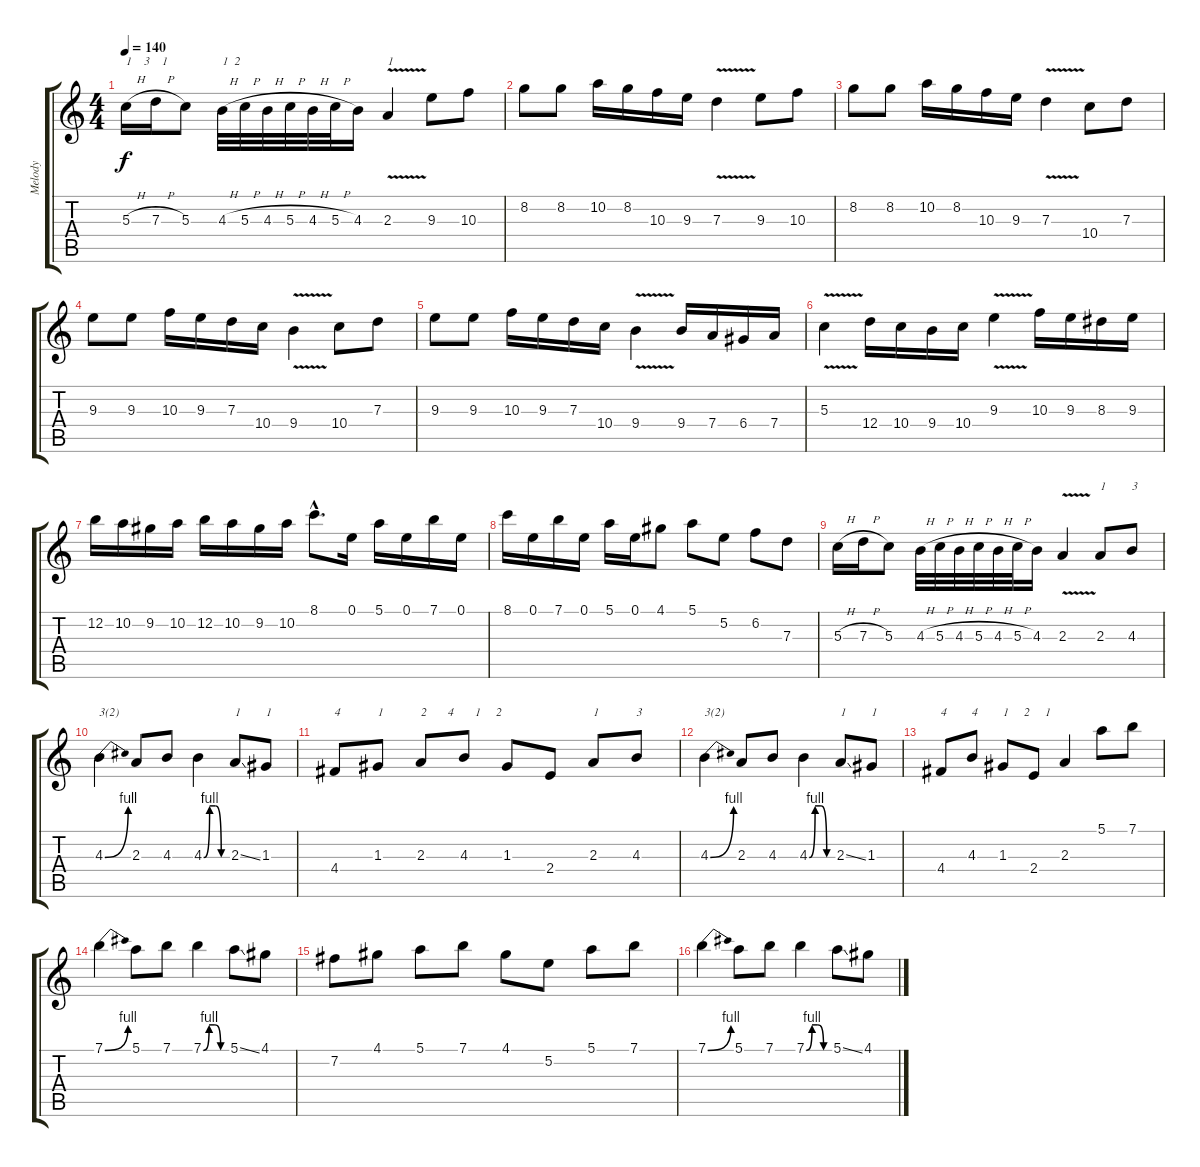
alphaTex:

\track ("Melody" "Melody") {instrument distortionguitar}
\staff {score tabs}
\tuning (E4 B3 G3 D3 A2 E2) {hide}
\ts (4 4)
\tempo 140
\clef g2
\ks c
5.3{h}.16{txt "1    3    1" dy f} 7.3{h}.16 5.3.8 4.3{h}.32{txt "1  2"} 5.3{h}.32 4.3{h}.32 5.3{h}.32 4.3{h}.32 5.3{h}.32 4.3.16 2.3{v}.4{txt "1"} 9.3.8 10.3.8 |
8.2.8 8.2.8 10.2.16 8.2.16 10.3.16 9.3.16 7.3{v}.4 9.3.8 10.3.8 |
8.2.8 8.2.8 10.2.16 8.2.16 10.3.16 9.3.16 7.3{v}.4 10.4.8 7.3.8 |
9.3.8 9.3.8 10.3.16 9.3.16 7.3.16 10.4.16 9.4{v}.4 10.4.8 7.3.8 |
9.3.8 9.3.8 10.3.16 9.3.16 7.3.16 10.4.16 9.4{v}.4 9.4.16 7.4.16 6.4.16 7.4.16 |
5.3{v}.4 12.4.16 10.4.16 9.4.16 10.4.16 9.3{v}.4 10.3.16 9.3.16 8.3.16 9.3.16 |
12.2.16 10.2.16 9.2.16 10.2.16 12.2.16 10.2.16 9.2.16 10.2.16 8.1{hac}.8{d} 0.1.16 5.1.16 0.1.16 7.1.16 0.1.16 |
8.1.16 0.1.16 7.1.16 0.1.16 5.1.16 0.1.16 4.1.8 5.1.8 5.2.8 6.2.8 7.3.8 |
5.3{h}.16 7.3{h}.16 5.3.8 4.3{h}.32 5.3{h}.32 4.3{h}.32 5.3{h}.32 4.3{h}.32 5.3{h}.32 4.3.16 2.3{v}.4 2.3.8{txt "1"} 4.3.8{txt "3"} |
4.3{be (bend 0 0 60 4)}.4{txt "3(2)"} 2.3.8 4.3.8 4.3{be (custom 0 0 15 4 30 4 45 0 60 0)}.4 2.3{ss}.8{txt "1"} 1.3.8{txt "1"} |
4.4.8{txt "4"} 1.3.8{txt "1"} 2.3.8{txt "2       4       1     2"} 4.3.8 1.3.8 2.4.8 2.3.8{txt "1"} 4.3.8{txt "3"} |
4.3{be (bend 0 0 60 4)}.4{txt "3(2)"} 2.3.8 4.3.8 4.3{be (custom 0 0 15 4 30 4 45 0 60 0)}.4 2.3{ss}.8{txt "1"} 1.3.8{txt "1"} |
4.4.8{txt "4"} 4.3.8{txt "4"} 1.3.8{txt "1     2     1"} 2.4.8 2.3.4 5.1.8 7.1.8 |
7.1{be (bend 0 0 60 4)}.4 5.1.8 7.1.8 7.1{be (custom 0 0 15 4 30 4 45 0 60 0)}.4 5.1{ss}.8 4.1.8 |
7.2.8 4.1.8 5.1.8 7.1.8 4.1.8 5.2.8 5.1.8 7.1.8 |
7.1{be (bend 0 0 60 4)}.4 5.1.8 7.1.8 7.1{be (custom 0 0 15 4 30 4 45 0 60 0)}.4 5.1{ss}.8 4.1.8
